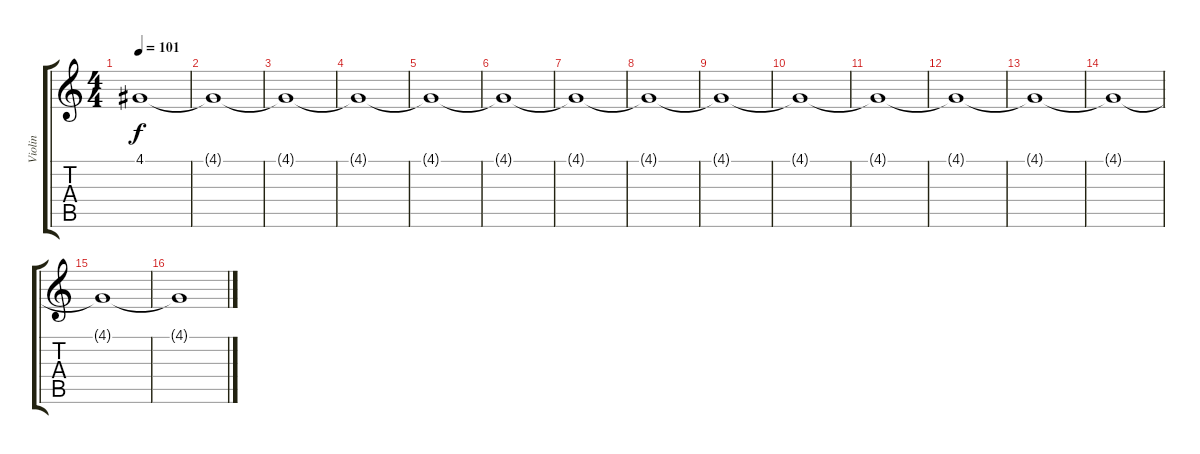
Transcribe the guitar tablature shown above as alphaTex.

\track ("Violin" "Violin") {instrument viola}
\staff {score tabs}
\tuning (E4 B3 G3 D3 A2 E2) {hide}
\ts (4 4)
\tempo 101
\clef g2
\ks c
4.1{t}.1{dy f} |
4.1{t}.1 |
4.1{t}.1 |
4.1{t}.1 |
4.1{t}.1 |
4.1{t}.1 |
4.1{t}.1 |
4.1{t}.1 |
4.1{t}.1 |
4.1{t}.1 |
4.1{t}.1 |
4.1{t}.1 |
4.1{t}.1 |
4.1{t}.1 |
4.1{t}.1 |
4.1{t}.1
